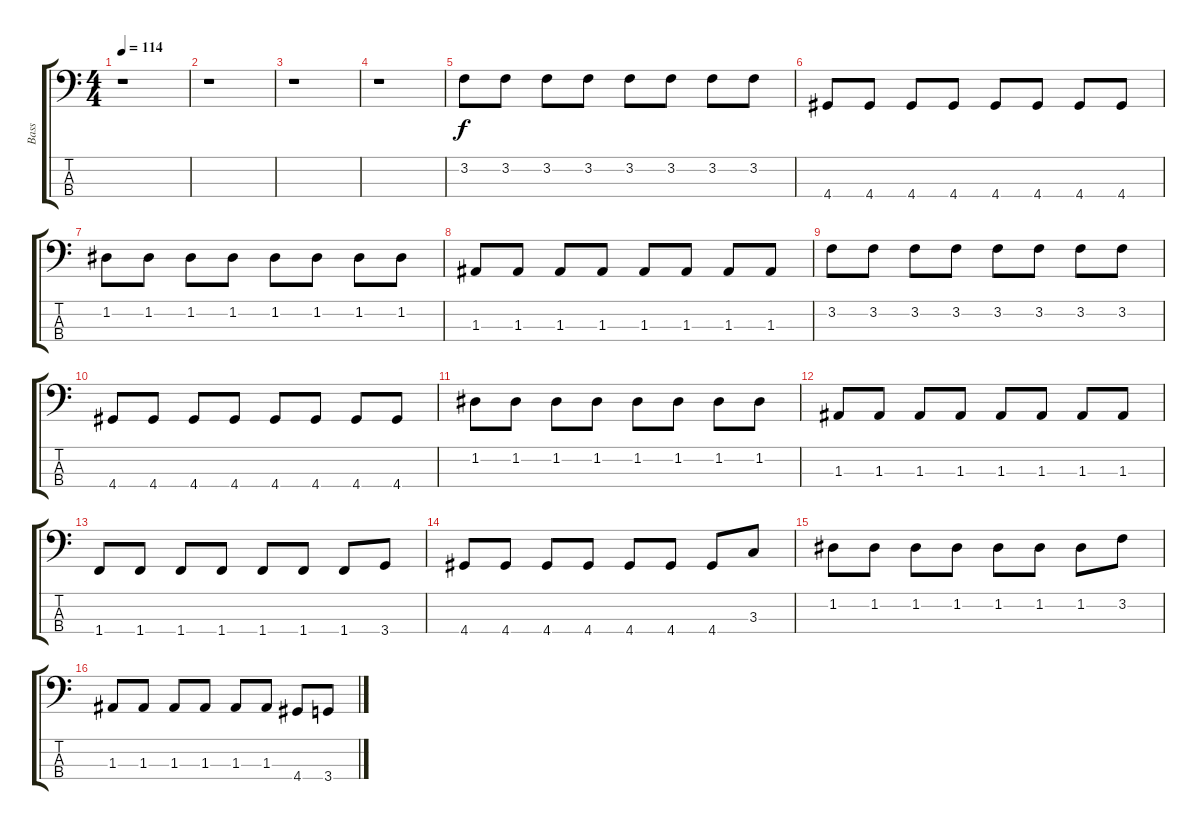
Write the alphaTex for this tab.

\track ("Bass" "Bass") {instrument electricbassfinger}
\staff {score tabs}
\tuning (G2 D2 A1 E1) {hide}
\ts (4 4)
\tempo 114
\clef f4
\ks c
r.1{dy f instrument electricbassfinger} |
r.1 |
r.1 |
r.1 |
3.2.8 3.2.8 3.2.8 3.2.8 3.2.8 3.2.8 3.2.8 3.2.8 |
4.4.8 4.4.8 4.4.8 4.4.8 4.4.8 4.4.8 4.4.8 4.4.8 |
1.2.8 1.2.8 1.2.8 1.2.8 1.2.8 1.2.8 1.2.8 1.2.8 |
1.3.8 1.3.8 1.3.8 1.3.8 1.3.8 1.3.8 1.3.8 1.3.8 |
3.2.8 3.2.8 3.2.8 3.2.8 3.2.8 3.2.8 3.2.8 3.2.8 |
4.4.8 4.4.8 4.4.8 4.4.8 4.4.8 4.4.8 4.4.8 4.4.8 |
1.2.8 1.2.8 1.2.8 1.2.8 1.2.8 1.2.8 1.2.8 1.2.8 |
1.3.8 1.3.8 1.3.8 1.3.8 1.3.8 1.3.8 1.3.8 1.3.8 |
1.4.8 1.4.8 1.4.8 1.4.8 1.4.8 1.4.8 1.4.8 3.4.8 |
4.4.8 4.4.8 4.4.8 4.4.8 4.4.8 4.4.8 4.4.8 3.3.8 |
1.2.8 1.2.8 1.2.8 1.2.8 1.2.8 1.2.8 1.2.8 3.2.8 |
1.3.8 1.3.8 1.3.8 1.3.8 1.3.8 1.3.8 4.4.8 3.4.8
